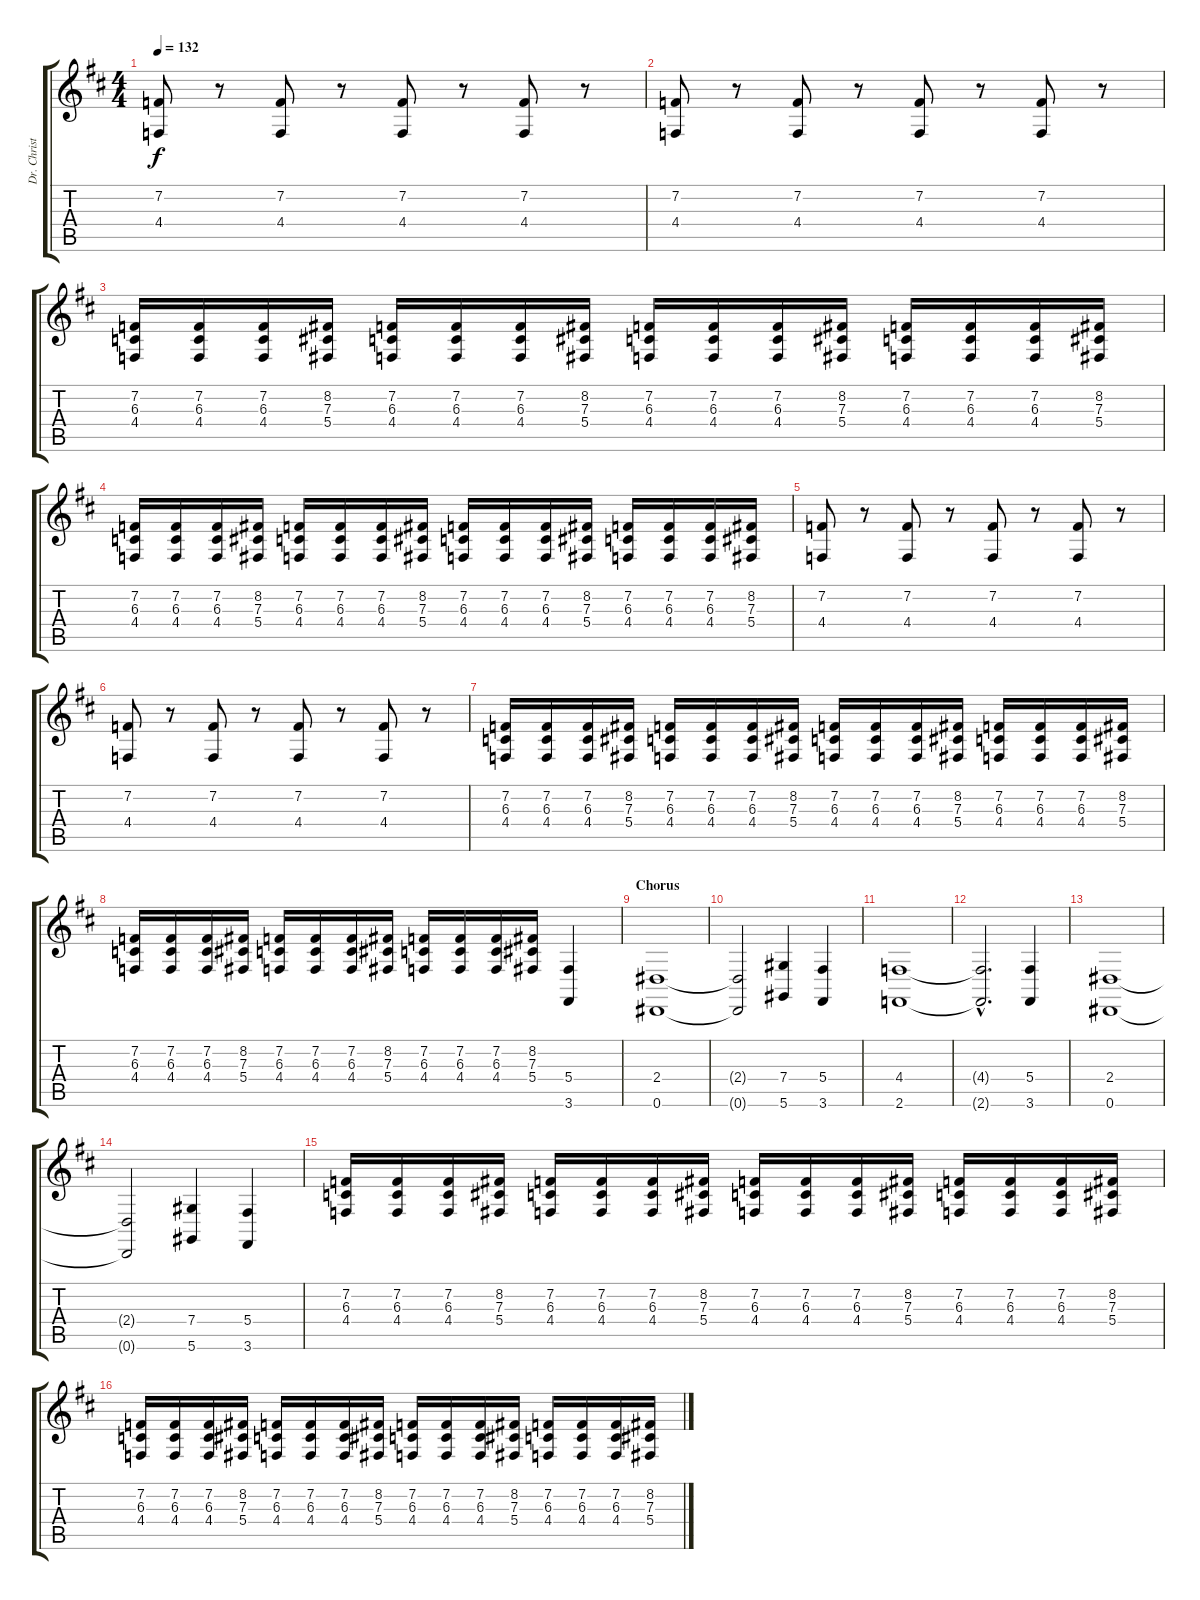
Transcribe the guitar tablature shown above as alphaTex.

\track ("Dr. Christian Lorenz - Keyboard " "Dr. Christ") {instrument pad3polysynth}
\staff {score tabs}
\tuning (Eb4 Bb3 Gb3 Db3 Ab2 Eb2) {hide}
\ts (4 4)
\tempo 132
\clef g2
\ks d
(7.2 4.4).8{dy f volume 6 balance 0 instrument lead2sawtooth} r.8 (7.2 4.4).8 r.8 (7.2 4.4).8 r.8 (7.2 4.4).8 r.8 |
(7.2 4.4).8 r.8 (7.2 4.4).8 r.8 (7.2 4.4).8 r.8 (7.2 4.4).8 r.8{balance 16} |
(7.2 6.3 4.4).16{volume 8 instrument synthbass1} (7.2 6.3 4.4).16 (7.2 6.3 4.4).16 (8.2 7.3 5.4).16 (7.2 6.3 4.4).16 (7.2 6.3 4.4).16 (7.2 6.3 4.4).16 (8.2 7.3 5.4).16 (7.2 6.3 4.4).16 (7.2 6.3 4.4).16 (7.2 6.3 4.4).16 (8.2 7.3 5.4).16 (7.2 6.3 4.4).16 (7.2 6.3 4.4).16 (7.2 6.3 4.4).16 (8.2 7.3 5.4).16 |
(7.2 6.3 4.4).16 (7.2 6.3 4.4).16 (7.2 6.3 4.4).16 (8.2 7.3 5.4).16 (7.2 6.3 4.4).16 (7.2 6.3 4.4).16 (7.2 6.3 4.4).16 (8.2 7.3 5.4).16 (7.2 6.3 4.4).16 (7.2 6.3 4.4).16 (7.2 6.3 4.4).16 (8.2 7.3 5.4).16 (7.2 6.3 4.4).16 (7.2 6.3 4.4).16 (7.2 6.3 4.4).16 (8.2 7.3 5.4).16 |
(7.2 4.4).8{volume 6 balance 0 instrument lead2sawtooth} r.8 (7.2 4.4).8 r.8 (7.2 4.4).8 r.8 (7.2 4.4).8 r.8 |
(7.2 4.4).8 r.8 (7.2 4.4).8 r.8 (7.2 4.4).8 r.8 (7.2 4.4).8 r.8{balance 16} |
(7.2 6.3 4.4).16{volume 8 instrument synthbass1} (7.2 6.3 4.4).16 (7.2 6.3 4.4).16 (8.2 7.3 5.4).16 (7.2 6.3 4.4).16 (7.2 6.3 4.4).16 (7.2 6.3 4.4).16 (8.2 7.3 5.4).16 (7.2 6.3 4.4).16 (7.2 6.3 4.4).16 (7.2 6.3 4.4).16 (8.2 7.3 5.4).16 (7.2 6.3 4.4).16 (7.2 6.3 4.4).16 (7.2 6.3 4.4).16 (8.2 7.3 5.4).16 |
(7.2 6.3 4.4).16 (7.2 6.3 4.4).16 (7.2 6.3 4.4).16 (8.2 7.3 5.4).16 (7.2 6.3 4.4).16 (7.2 6.3 4.4).16 (7.2 6.3 4.4).16 (8.2 7.3 5.4).16 (7.2 6.3 4.4).16 (7.2 6.3 4.4).16 (7.2 6.3 4.4).16 (8.2 7.3 5.4).16 (5.4 3.6).4{volume 14 balance 8 instrument stringensemble1} |
\section ("" "Chorus")
(2.4 0.6).1 |
(2.4{t} 0.6{t}).2 (7.4 5.6).4 (5.4 3.6).4 |
(4.4 2.6).1 |
(4.4{hac t} 2.6{hac t}).2{d} (5.4 3.6).4 |
(2.4 0.6).1 |
(2.4{t} 0.6{t}).2 (7.4 5.6).4 (5.4 3.6).4 |
(7.2 6.3 4.4).16{instrument lead8bassandlead} (7.2 6.3 4.4).16 (7.2 6.3 4.4).16 (8.2 7.3 5.4).16 (7.2 6.3 4.4).16 (7.2 6.3 4.4).16 (7.2 6.3 4.4).16 (8.2 7.3 5.4).16 (7.2 6.3 4.4).16 (7.2 6.3 4.4).16 (7.2 6.3 4.4).16 (8.2 7.3 5.4).16 (7.2 6.3 4.4).16 (7.2 6.3 4.4).16 (7.2 6.3 4.4).16 (8.2 7.3 5.4).16 |
(7.2 6.3 4.4).16 (7.2 6.3 4.4).16 (7.2 6.3 4.4).16 (8.2 7.3 5.4).16 (7.2 6.3 4.4).16 (7.2 6.3 4.4).16 (7.2 6.3 4.4).16 (8.2 7.3 5.4).16 (7.2 6.3 4.4).16 (7.2 6.3 4.4).16 (7.2 6.3 4.4).16 (8.2 7.3 5.4).16 (7.2 6.3 4.4).16 (7.2 6.3 4.4).16 (7.2 6.3 4.4).16 (8.2 7.3 5.4).16
